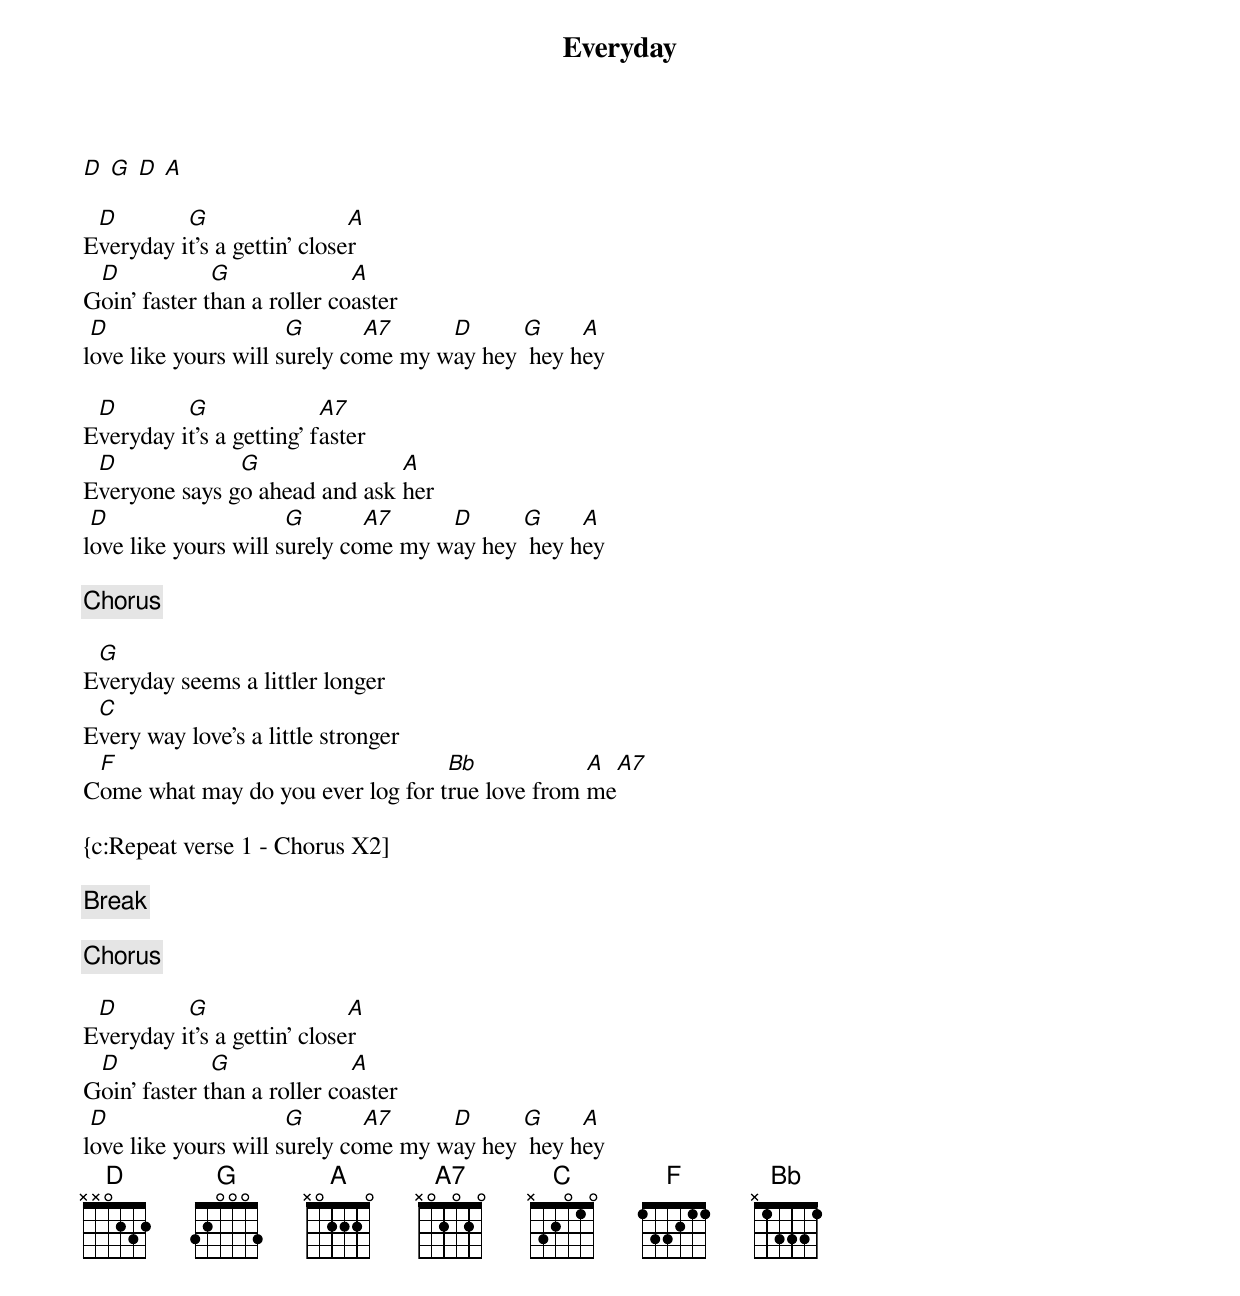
{t:Everyday}

[D] [G] [D] [A]

E[D]veryday i[G]t's a gettin' close[A]r
G[D]oin' faster t[G]han a roller co[A]aster
l[D]ove like yours will s[G]urely co[A7]me my w[D]ay hey [G] hey h[A]ey

E[D]veryday i[G]t's a getting' f[A7]aster
E[D]veryone says g[G]o ahead and ask [A]her
l[D]ove like yours will s[G]urely co[A7]me my w[D]ay hey [G] hey h[A]ey

{c:Chorus}

E[G]veryday seems a littler longer
E[C]very way love's a little stronger
C[F]ome what may do you ever log for t[Bb]rue love from [A]me[A7]

{c:Repeat verse 1 - Chorus X2]

{c:Break}

{c:Chorus}

E[D]veryday i[G]t's a gettin' close[A]r
G[D]oin' faster t[G]han a roller co[A]aster
l[D]ove like yours will s[G]urely co[A7]me my w[D]ay hey [G] hey h[A]ey
